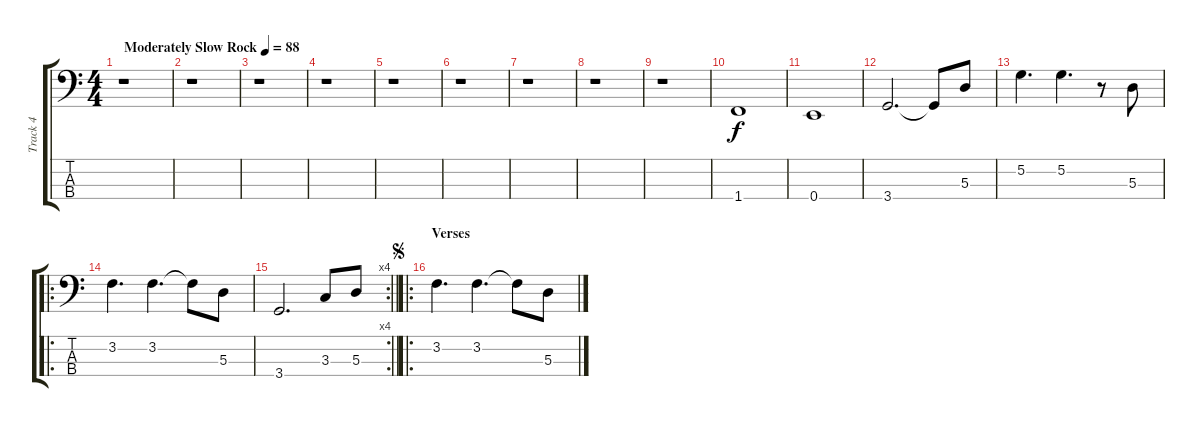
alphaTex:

\track ("Track 4" "Track 4") {instrument electricbassfinger}
\staff {score tabs}
\tuning (G2 D2 A1 E1) {hide}
\ts (4 4)
\tempo (88 "Moderately Slow Rock")
\clef f4
\ks c
r.1{dy f instrument electricbassfinger} |
r.1 |
r.1 |
r.1 |
r.1 |
r.1 |
r.1 |
r.1 |
r.1 |
1.4.1 |
0.4.1 |
3.4.2{d} 3.4{t}.8 5.3.8 |
5.2.4{d} 5.2.4{d} r.8 5.3.8 |
\ro
3.2.4{d} 3.2.4{d} 3.2{t}.8 5.3.8 |
\rc 4
\barLineRight lightlight
3.4.2{d} 3.3.8 5.3.8 |
\ro
\section ("" "Verses")
\jump segno
3.2.4{d} 3.2.4{d} 3.2{t}.8 5.3.8
